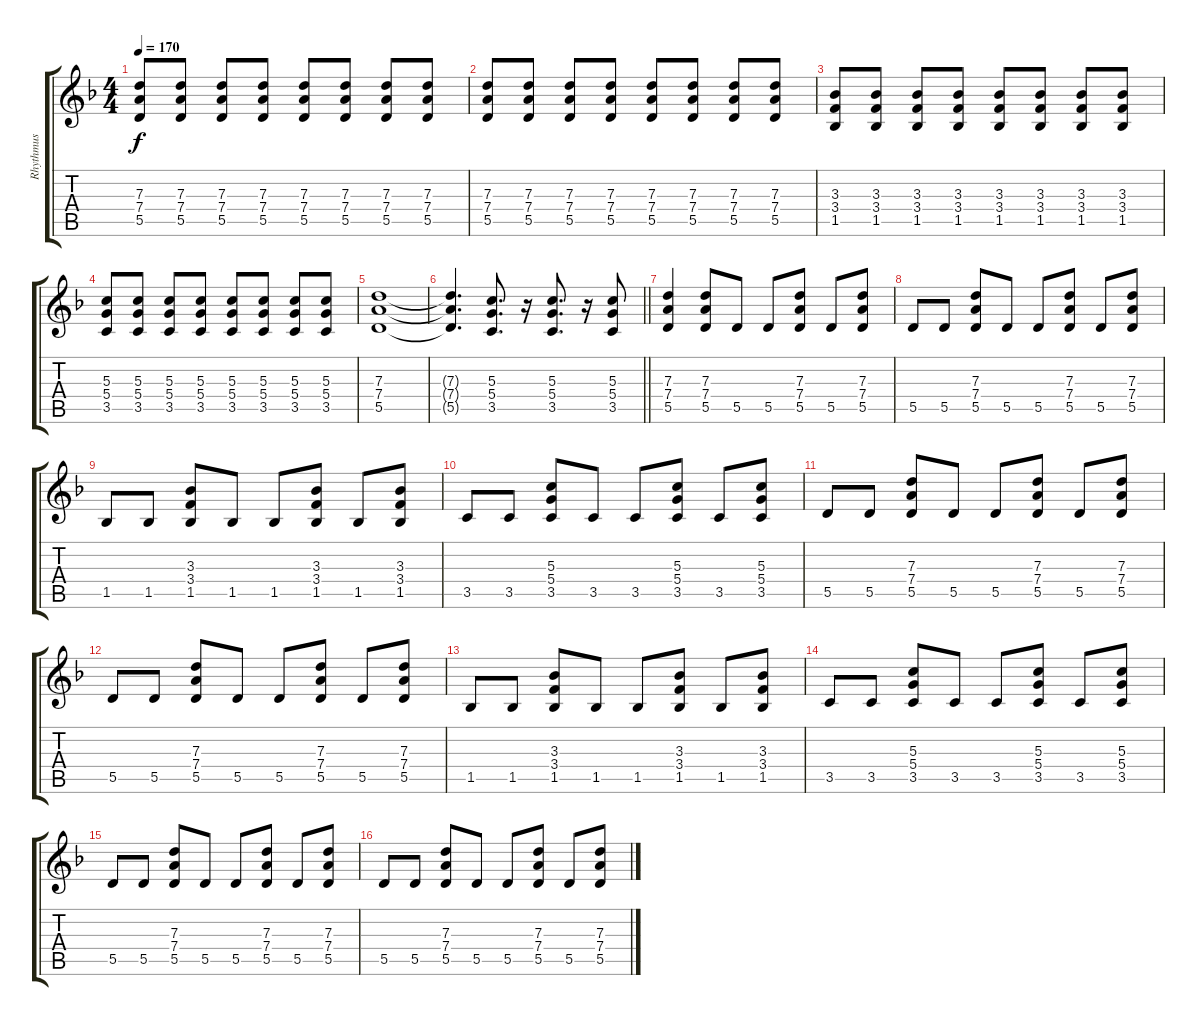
\track ("Rhythmus" "Rhythmus") {instrument distortionguitar}
\staff {score tabs}
\tuning (E4 B3 G3 D3 A2 E2) {hide}
\ts (4 4)
\tempo 170
\clef g2
\ks f
(7.3 7.4 5.5).8{dy f} (7.3 7.4 5.5).8 (7.3 7.4 5.5).8 (7.3 7.4 5.5).8 (7.3 7.4 5.5).8 (7.3 7.4 5.5).8 (7.3 7.4 5.5).8 (7.3 7.4 5.5).8 |
(7.3 7.4 5.5).8 (7.3 7.4 5.5).8 (7.3 7.4 5.5).8 (7.3 7.4 5.5).8 (7.3 7.4 5.5).8 (7.3 7.4 5.5).8 (7.3 7.4 5.5).8 (7.3 7.4 5.5).8 |
(3.3 3.4 1.5).8 (3.3 3.4 1.5).8 (3.3 3.4 1.5).8 (3.3 3.4 1.5).8 (3.3 3.4 1.5).8 (3.3 3.4 1.5).8 (3.3 3.4 1.5).8 (3.3 3.4 1.5).8 |
(5.3 5.4 3.5).8 (5.3 5.4 3.5).8 (5.3 5.4 3.5).8 (5.3 5.4 3.5).8 (5.3 5.4 3.5).8 (5.3 5.4 3.5).8 (5.3 5.4 3.5).8 (5.3 5.4 3.5).8 |
(7.3 7.4 5.5).1 |
\barLineRight lightlight
(7.3{t} 7.4{t} 5.5{t}).4{d} (5.3 5.4 3.5).8{d} r.16 (5.3 5.4 3.5).8{d} r.16 (5.3 5.4 3.5).8 |
(7.3 7.4 5.5).4 (7.3 7.4 5.5).8 5.5.8 5.5.8 (7.3 7.4 5.5).8 5.5.8 (7.3 7.4 5.5).8 |
5.5.8 5.5.8 (7.3 7.4 5.5).8 5.5.8 5.5.8 (7.3 7.4 5.5).8 5.5.8 (7.3 7.4 5.5).8 |
1.5.8 1.5.8 (3.3 3.4 1.5).8 1.5.8 1.5.8 (3.3 3.4 1.5).8 1.5.8 (3.3 3.4 1.5).8 |
3.5.8 3.5.8 (5.3 5.4 3.5).8 3.5.8 3.5.8 (5.3 5.4 3.5).8 3.5.8 (5.3 5.4 3.5).8 |
5.5.8 5.5.8 (7.3 7.4 5.5).8 5.5.8 5.5.8 (7.3 7.4 5.5).8 5.5.8 (7.3 7.4 5.5).8 |
5.5.8 5.5.8 (7.3 7.4 5.5).8 5.5.8 5.5.8 (7.3 7.4 5.5).8 5.5.8 (7.3 7.4 5.5).8 |
1.5.8 1.5.8 (3.3 3.4 1.5).8 1.5.8 1.5.8 (3.3 3.4 1.5).8 1.5.8 (3.3 3.4 1.5).8 |
3.5.8 3.5.8 (5.3 5.4 3.5).8 3.5.8 3.5.8 (5.3 5.4 3.5).8 3.5.8 (5.3 5.4 3.5).8 |
5.5.8 5.5.8 (7.3 7.4 5.5).8 5.5.8 5.5.8 (7.3 7.4 5.5).8 5.5.8 (7.3 7.4 5.5).8 |
5.5.8 5.5.8 (7.3 7.4 5.5).8 5.5.8 5.5.8 (7.3 7.4 5.5).8 5.5.8 (7.3 7.4 5.5).8
